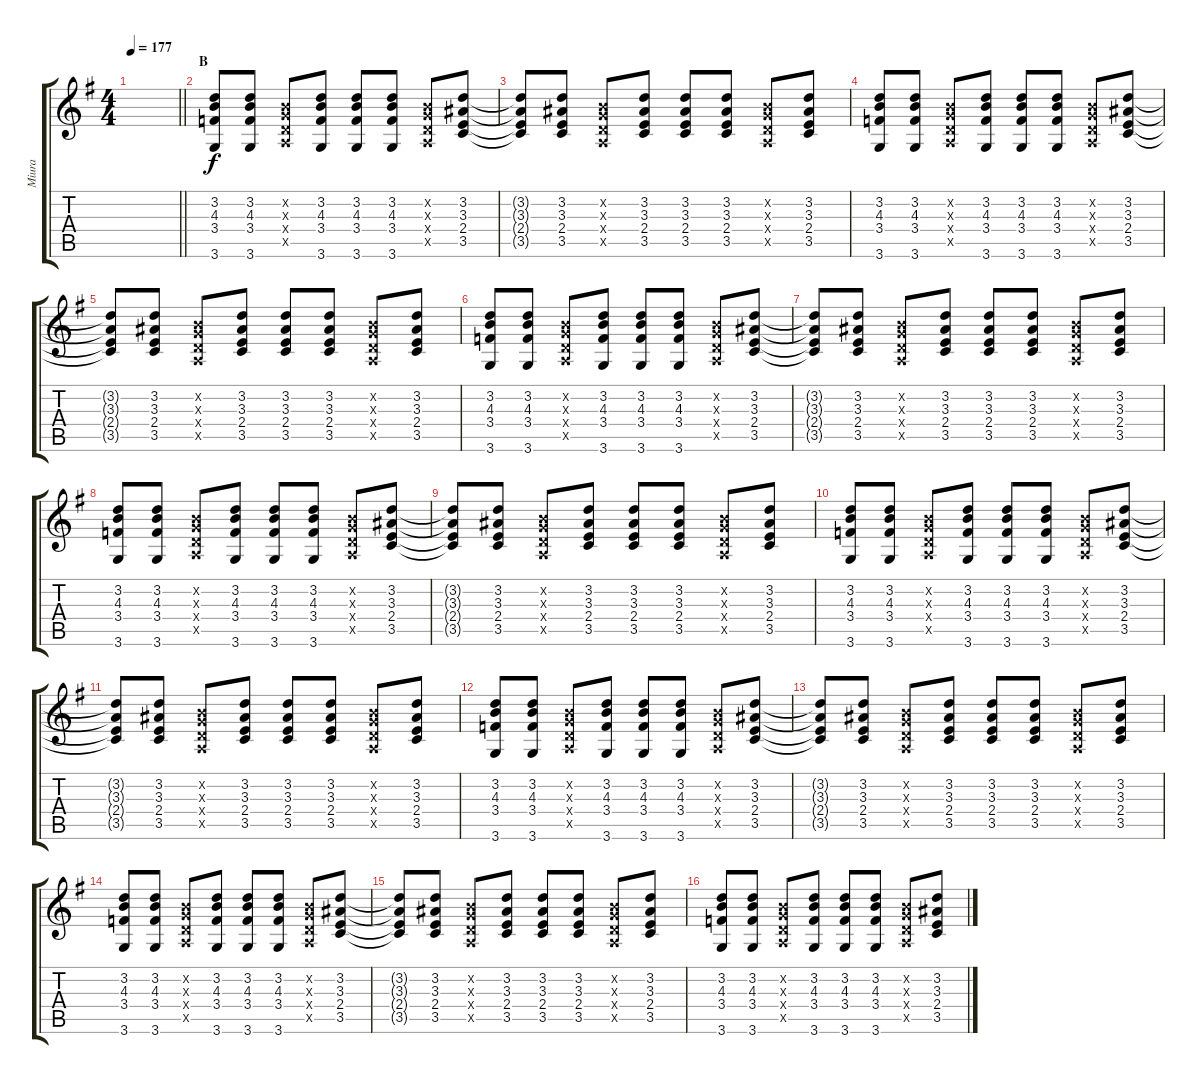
\track ("Miura" "Miura") {instrument acousticguitarsteel}
\staff {score tabs}
\tuning (E4 B3 G3 D3 A2 E2) {hide}
\ts (4 4)
\tempo 177
\clef g2
\barLineRight lightlight
\ks g
|
\section ("" "B")
(3.2 4.3 3.4 3.6).8 (3.2 4.3 3.4 3.6).8 (0.2{x} 0.3{x} 0.4{x} 0.5{x}).8 (3.2 4.3 3.4 3.6).8 (3.2 4.3 3.4 3.6).8 (3.2 4.3 3.4 3.6).8 (0.2{x} 0.3{x} 0.4{x} 0.5{x}).8 (3.2 3.3 2.4 3.5).8 |
(3.2{t} 3.3{t} 2.4{t} 3.5{t}).8 (3.2 3.3 2.4 3.5).8 (0.2{x} 0.3{x} 0.4{x} 0.5{x}).8 (3.2 3.3 2.4 3.5).8 (3.2 3.3 2.4 3.5).8 (3.2 3.3 2.4 3.5).8 (0.2{x} 0.3{x} 0.4{x} 0.5{x}).8 (3.2 3.3 2.4 3.5).8 |
(3.2 4.3 3.4 3.6).8 (3.2 4.3 3.4 3.6).8 (0.2{x} 0.3{x} 0.4{x} 0.5{x}).8 (3.2 4.3 3.4 3.6).8 (3.2 4.3 3.4 3.6).8 (3.2 4.3 3.4 3.6).8 (0.2{x} 0.3{x} 0.4{x} 0.5{x}).8 (3.2 3.3 2.4 3.5).8 |
(3.2{t} 3.3{t} 2.4{t} 3.5{t}).8 (3.2 3.3 2.4 3.5).8 (0.2{x} 0.3{x} 0.4{x} 0.5{x}).8 (3.2 3.3 2.4 3.5).8 (3.2 3.3 2.4 3.5).8 (3.2 3.3 2.4 3.5).8 (0.2{x} 0.3{x} 0.4{x} 0.5{x}).8 (3.2 3.3 2.4 3.5).8 |
(3.2 4.3 3.4 3.6).8 (3.2 4.3 3.4 3.6).8 (0.2{x} 0.3{x} 0.4{x} 0.5{x}).8 (3.2 4.3 3.4 3.6).8 (3.2 4.3 3.4 3.6).8 (3.2 4.3 3.4 3.6).8 (0.2{x} 0.3{x} 0.4{x} 0.5{x}).8 (3.2 3.3 2.4 3.5).8 |
(3.2{t} 3.3{t} 2.4{t} 3.5{t}).8 (3.2 3.3 2.4 3.5).8 (0.2{x} 0.3{x} 0.4{x} 0.5{x}).8 (3.2 3.3 2.4 3.5).8 (3.2 3.3 2.4 3.5).8 (3.2 3.3 2.4 3.5).8 (0.2{x} 0.3{x} 0.4{x} 0.5{x}).8 (3.2 3.3 2.4 3.5).8 |
(3.2 4.3 3.4 3.6).8 (3.2 4.3 3.4 3.6).8 (0.2{x} 0.3{x} 0.4{x} 0.5{x}).8 (3.2 4.3 3.4 3.6).8 (3.2 4.3 3.4 3.6).8 (3.2 4.3 3.4 3.6).8 (0.2{x} 0.3{x} 0.4{x} 0.5{x}).8 (3.2 3.3 2.4 3.5).8 |
(3.2{t} 3.3{t} 2.4{t} 3.5{t}).8 (3.2 3.3 2.4 3.5).8 (0.2{x} 0.3{x} 0.4{x} 0.5{x}).8 (3.2 3.3 2.4 3.5).8 (3.2 3.3 2.4 3.5).8 (3.2 3.3 2.4 3.5).8 (0.2{x} 0.3{x} 0.4{x} 0.5{x}).8 (3.2 3.3 2.4 3.5).8 |
(3.2 4.3 3.4 3.6).8 (3.2 4.3 3.4 3.6).8 (0.2{x} 0.3{x} 0.4{x} 0.5{x}).8 (3.2 4.3 3.4 3.6).8 (3.2 4.3 3.4 3.6).8 (3.2 4.3 3.4 3.6).8 (0.2{x} 0.3{x} 0.4{x} 0.5{x}).8 (3.2 3.3 2.4 3.5).8 |
(3.2{t} 3.3{t} 2.4{t} 3.5{t}).8 (3.2 3.3 2.4 3.5).8 (0.2{x} 0.3{x} 0.4{x} 0.5{x}).8 (3.2 3.3 2.4 3.5).8 (3.2 3.3 2.4 3.5).8 (3.2 3.3 2.4 3.5).8 (0.2{x} 0.3{x} 0.4{x} 0.5{x}).8 (3.2 3.3 2.4 3.5).8 |
(3.2 4.3 3.4 3.6).8 (3.2 4.3 3.4 3.6).8 (0.2{x} 0.3{x} 0.4{x} 0.5{x}).8 (3.2 4.3 3.4 3.6).8 (3.2 4.3 3.4 3.6).8 (3.2 4.3 3.4 3.6).8 (0.2{x} 0.3{x} 0.4{x} 0.5{x}).8 (3.2 3.3 2.4 3.5).8 |
(3.2{t} 3.3{t} 2.4{t} 3.5{t}).8 (3.2 3.3 2.4 3.5).8 (0.2{x} 0.3{x} 0.4{x} 0.5{x}).8 (3.2 3.3 2.4 3.5).8 (3.2 3.3 2.4 3.5).8 (3.2 3.3 2.4 3.5).8 (0.2{x} 0.3{x} 0.4{x} 0.5{x}).8 (3.2 3.3 2.4 3.5).8 |
(3.2 4.3 3.4 3.6).8 (3.2 4.3 3.4 3.6).8 (0.2{x} 0.3{x} 0.4{x} 0.5{x}).8 (3.2 4.3 3.4 3.6).8 (3.2 4.3 3.4 3.6).8 (3.2 4.3 3.4 3.6).8 (0.2{x} 0.3{x} 0.4{x} 0.5{x}).8 (3.2 3.3 2.4 3.5).8 |
(3.2{t} 3.3{t} 2.4{t} 3.5{t}).8 (3.2 3.3 2.4 3.5).8 (0.2{x} 0.3{x} 0.4{x} 0.5{x}).8 (3.2 3.3 2.4 3.5).8 (3.2 3.3 2.4 3.5).8 (3.2 3.3 2.4 3.5).8 (0.2{x} 0.3{x} 0.4{x} 0.5{x}).8 (3.2 3.3 2.4 3.5).8 |
(3.2 4.3 3.4 3.6).8 (3.2 4.3 3.4 3.6).8 (0.2{x} 0.3{x} 0.4{x} 0.5{x}).8 (3.2 4.3 3.4 3.6).8 (3.2 4.3 3.4 3.6).8 (3.2 4.3 3.4 3.6).8 (0.2{x} 0.3{x} 0.4{x} 0.5{x}).8 (3.2 3.3 2.4 3.5).8
